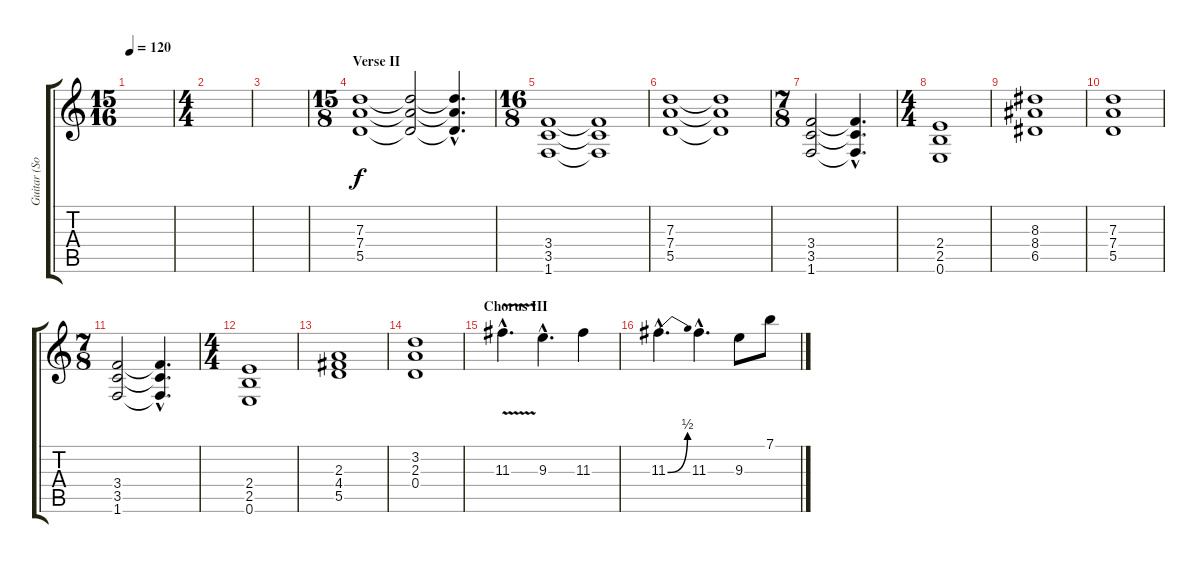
\track ("Guitar (Solos)" "Guitar (So") {instrument overdrivenguitar}
\staff {score tabs}
\tuning (E4 B3 G3 D3 A2 E2) {hide}
\ts (15 16)
\tempo 120
\clef g2
\ks c
|
\ts (4 4)
|
|
\ts (15 8)
\section ("" "Verse II")
(7.3 7.4 5.5).1{volume 10 instrument distortionguitar} (7.3{t} 7.4{t} 5.5{t}).2 (7.3{hac t} 7.4{hac t} 5.5{hac t}).4{d} |
\ts (16 8)
(3.4 3.5 1.6).1 (3.4{t} 3.5{t} 1.6{t}).1 |
(7.3 7.4 5.5).1 (7.3{t} 7.4{t} 5.5{t}).1 |
\ts (7 8)
(3.4 3.5 1.6).2 (3.4{hac t} 3.5{hac t} 1.6{hac t}).4{d} |
\ts (4 4)
(2.4 2.5 0.6).1 |
(8.3 8.4 6.5).1 |
(7.3 7.4 5.5).1 |
\ts (7 8)
(3.4 3.5 1.6).2 (3.4{hac t} 3.5{hac t} 1.6{hac t}).4{d} |
\ts (4 4)
(2.4 2.5 0.6).1 |
(2.3 4.4 5.5).1 |
(3.2 2.3 0.4).1 |
\section ("" "Chorus III")
11.3{v hac}.4{d} 9.3{hac}.4{d} 11.3.4 |
11.3{be (bend 0 0 60 2) hac}.4{d} 11.3{hac}.4{d} 9.3.8 7.1.8
